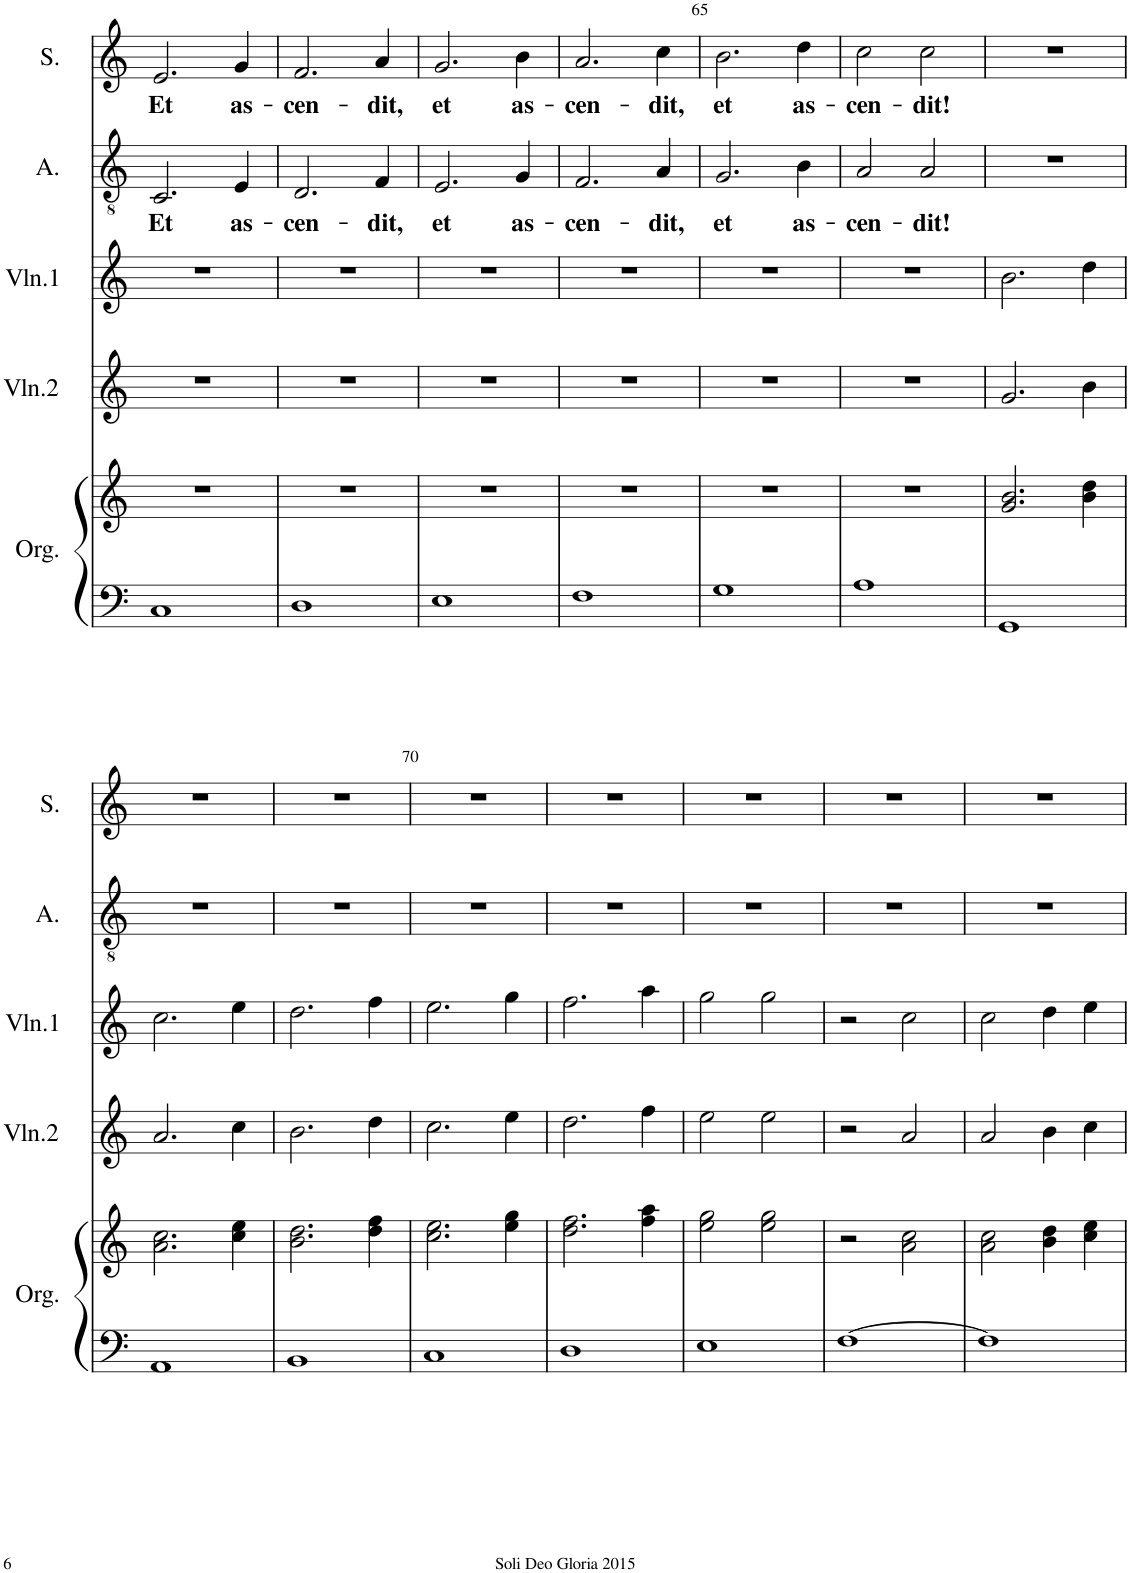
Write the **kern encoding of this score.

**kern	**kern	**kern	**kern	**kern	**text	**kern	**text
*part5	*part5	*part4	*part3	*part2	*part2	*part1	*part1
*staff6	*staff5	*staff4	*staff3	*staff2	*staff2	*staff1	*staff1
*I"Orgue	*	*I"Violon 2	*I"Violon 1	*I"Alto	*	*I"Soprano	*
*I'Org.	*	*I'Vln.2	*I'Vln.1	*I'A.	*	*I'S.	*
!!LO:PB:g=z
*clefF4	*clefG2	*clefG2	*clefG2	*clefGv2	*	*clefG2	*
*k[]	*k[]	*k[]	*k[]	*k[]	*	*k[]	*
*M2/2	*M2/2	*M2/2	*M2/2	*M2/2	*	*M2/2	*
*met(c|)	*met(c|)	*met(c|)	*met(c|)	*met(c|)	*	*met(c|)	*
=61	=61	=61	=61	=61	=61	=61	=61
!	!	!	!	!	!LO:LY:b	!	!LO:LY:b
1C	1r	1r	1r	2.C/	Et	2.e/	Et
!	!	!	!	!	!LO:LY:b	!	!LO:LY:b
.	.	.	.	4E/	as-	4g/	as-
=62	=62	=62	=62	=62	=62	=62	=62
!	!	!	!	!	!LO:LY:b	!	!LO:LY:b
1D	1r	1r	1r	2.D/	-cen-	2.f/	-cen-
!	!	!	!	!	!LO:LY:b	!	!LO:LY:b
.	.	.	.	4F/	-dit,	4a/	-dit,
=63	=63	=63	=63	=63	=63	=63	=63
!	!	!	!	!	!LO:LY:b	!	!LO:LY:b
1E	1r	1r	1r	2.E/	et	2.g/	et
!	!	!	!	!	!LO:LY:b	!	!LO:LY:b
.	.	.	.	4G/	as-	4b\	as-
=64	=64	=64	=64	=64	=64	=64	=64
!	!	!	!	!	!LO:LY:b	!	!LO:LY:b
1F	1r	1r	1r	2.F/	-cen-	2.a/	-cen-
!	!	!	!	!	!LO:LY:b	!	!LO:LY:b
.	.	.	.	4A/	-dit,	4cc\	-dit,
=65	=65	=65	=65	=65	=65	=65	=65
!	!	!	!	!	!LO:LY:b	!	!LO:LY:b
1G	1r	1r	1r	2.G/	et	2.b\	et
!	!	!	!	!	!LO:LY:b	!	!LO:LY:b
.	.	.	.	4B\	as-	4dd\	as-
=66	=66	=66	=66	=66	=66	=66	=66
!	!	!	!	!	!LO:LY:b	!	!LO:LY:b
1A	1r	1r	1r	2A/	-cen-	2cc\	-cen-
!	!	!	!	!	!LO:LY:b	!	!LO:LY:b
.	.	.	.	2A/	-dit!	2cc\	-dit!
=67	=67	=67	=67	=67	=67	=67	=67
1GG	2.g/ 2.b/	2.g/	2.b\	1r	.	1r	.
.	4b\ 4dd\	4b\	4dd\	.	.	.	.
!!LO:LB:g=z
=68	=68	=68	=68	=68	=68	=68	=68
1AA	2.a\ 2.cc\	2.a/	2.cc\	1r	.	1r	.
.	4cc\ 4ee\	4cc\	4ee\	.	.	.	.
=69	=69	=69	=69	=69	=69	=69	=69
1BB	2.b\ 2.dd\	2.b\	2.dd\	1r	.	1r	.
.	4dd\ 4ff\	4dd\	4ff\	.	.	.	.
=70	=70	=70	=70	=70	=70	=70	=70
1C	2.cc\ 2.ee\	2.cc\	2.ee\	1r	.	1r	.
.	4ee\ 4gg\	4ee\	4gg\	.	.	.	.
=71	=71	=71	=71	=71	=71	=71	=71
1D	2.dd\ 2.ff\	2.dd\	2.ff\	1r	.	1r	.
.	4ff\ 4aa\	4ff\	4aa\	.	.	.	.
=72	=72	=72	=72	=72	=72	=72	=72
1E	2ee\ 2gg\	2ee\	2gg\	1r	.	1r	.
.	2ee\ 2gg\	2ee\	2gg\	.	.	.	.
=73	=73	=73	=73	=73	=73	=73	=73
[1F	2r	2r	2r	1r	.	1r	.
.	2a\ 2cc\	2a/	2cc\	.	.	.	.
=74	=74	=74	=74	=74	=74	=74	=74
1F]	2a\ 2cc\	2a/	2cc\	1r	.	1r	.
.	4b\ 4dd\	4b\	4dd\	.	.	.	.
.	4cc\ 4ee\	4cc\	4ee\	.	.	.	.
=	=	=	=	=	=	=	=
*-	*-	*-	*-	*-	*-	*-	*-
